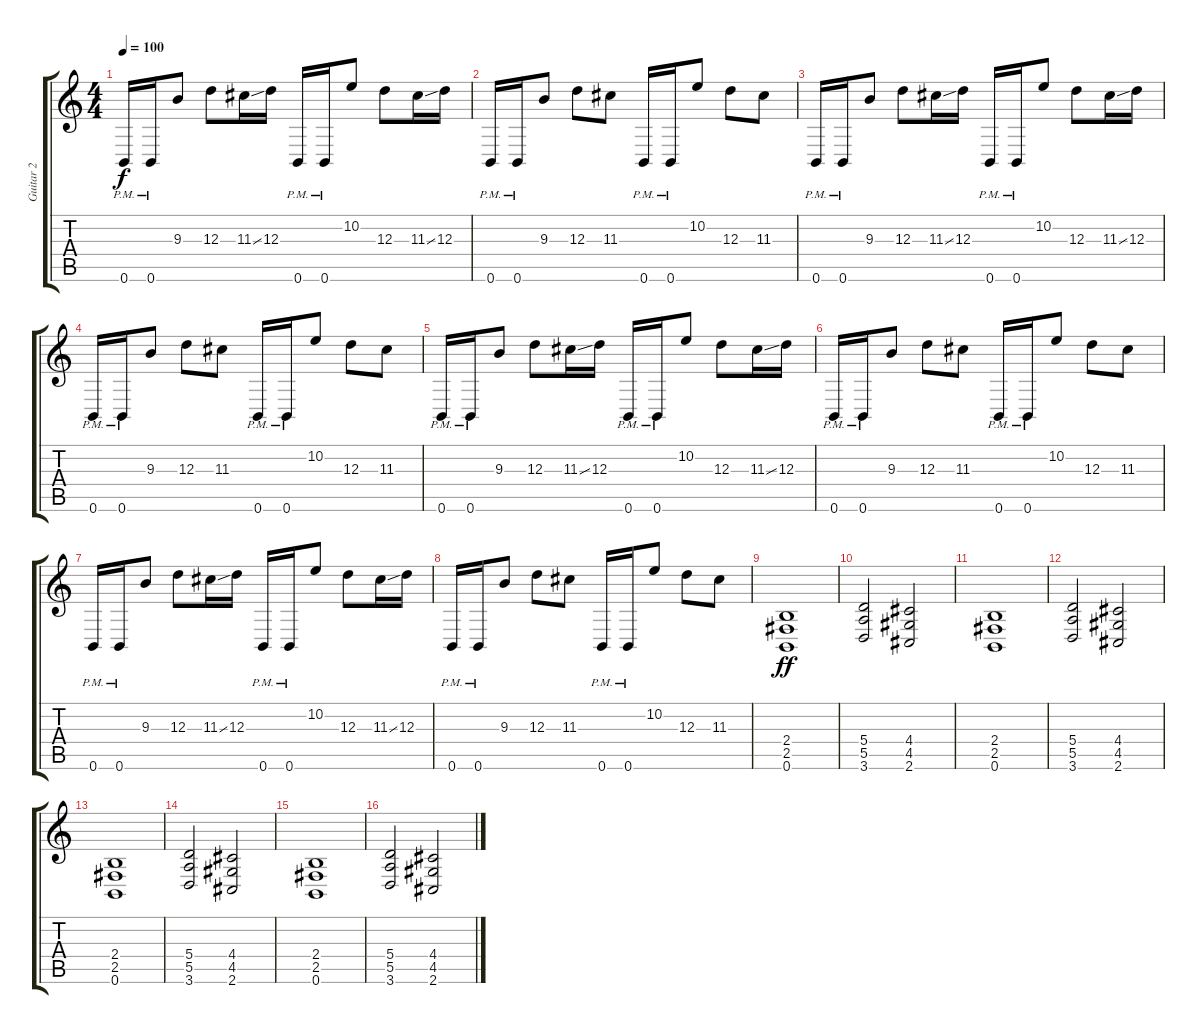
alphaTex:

\track ("Guitar 2" "Guitar 2") {instrument distortionguitar}
\staff {score tabs}
\tuning (B3 Gb3 D3 A2 E2 B1) {hide}
\ts (4 4)
\tempo 100
\clef g2
\ks c
0.6{pm}.16{dy f} 0.6{pm}.16 9.3.8 12.3.8 11.3{ss}.16 12.3.16 0.6{pm}.16 0.6{pm}.16 10.2.8 12.3.8 11.3{ss}.16 12.3.16 |
0.6{pm}.16 0.6{pm}.16 9.3.8 12.3.8 11.3.8 0.6{pm}.16 0.6{pm}.16 10.2.8 12.3.8 11.3.8 |
0.6{pm}.16 0.6{pm}.16 9.3.8 12.3.8 11.3{ss}.16 12.3.16 0.6{pm}.16 0.6{pm}.16 10.2.8 12.3.8 11.3{ss}.16 12.3.16 |
0.6{pm}.16 0.6{pm}.16 9.3.8 12.3.8 11.3.8 0.6{pm}.16 0.6{pm}.16 10.2.8 12.3.8 11.3.8 |
0.6{pm}.16 0.6{pm}.16 9.3.8 12.3.8 11.3{ss}.16 12.3.16 0.6{pm}.16 0.6{pm}.16 10.2.8 12.3.8 11.3{ss}.16 12.3.16 |
0.6{pm}.16 0.6{pm}.16 9.3.8 12.3.8 11.3.8 0.6{pm}.16 0.6{pm}.16 10.2.8 12.3.8 11.3.8 |
0.6{pm}.16 0.6{pm}.16 9.3.8 12.3.8 11.3{ss}.16 12.3.16 0.6{pm}.16 0.6{pm}.16 10.2.8 12.3.8 11.3{ss}.16 12.3.16 |
0.6{pm}.16 0.6{pm}.16 9.3.8 12.3.8 11.3.8 0.6{pm}.16 0.6{pm}.16 10.2.8 12.3.8 11.3.8 |
(2.4 2.5 0.6).1{dy ff} |
(5.4 5.5 3.6).2 (4.4 4.5 2.6).2 |
(2.4 2.5 0.6).1 |
(5.4 5.5 3.6).2 (4.4 4.5 2.6).2 |
(2.4 2.5 0.6).1 |
(5.4 5.5 3.6).2 (4.4 4.5 2.6).2 |
(2.4 2.5 0.6).1 |
(5.4 5.5 3.6).2 (4.4 4.5 2.6).2
